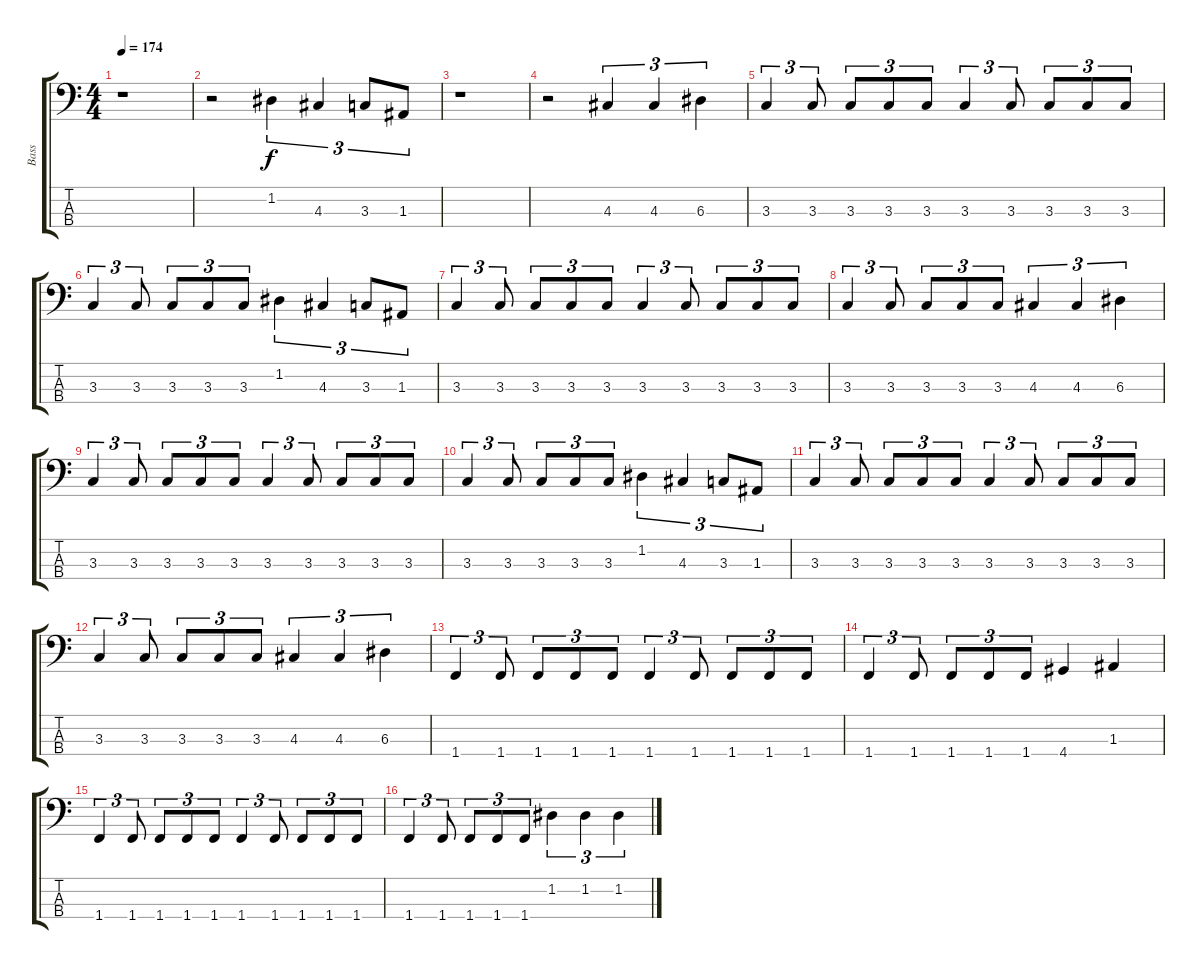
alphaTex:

\track ("Bass" "Bass") {instrument electricbassfinger}
\staff {score tabs}
\tuning (G2 D2 A1 E1) {hide}
\ts (4 4)
\tempo 174
\clef f4
\ks c
r.1{dy f} |
r.2 1.2.4{tu (3 2)} 4.3.4{tu (3 2)} 3.3.8{tu (3 2)} 1.3.8{tu (3 2)} |
r.1 |
r.2 4.3.4{tu (3 2)} 4.3.4{tu (3 2)} 6.3.4{tu (3 2)} |
3.3.4{tu (3 2)} 3.3.8{tu (3 2)} 3.3.8{tu (3 2)} 3.3.8{tu (3 2)} 3.3.8{tu (3 2)} 3.3.4{tu (3 2)} 3.3.8{tu (3 2)} 3.3.8{tu (3 2)} 3.3.8{tu (3 2)} 3.3.8{tu (3 2)} |
3.3.4{tu (3 2)} 3.3.8{tu (3 2)} 3.3.8{tu (3 2)} 3.3.8{tu (3 2)} 3.3.8{tu (3 2)} 1.2.4{tu (3 2)} 4.3.4{tu (3 2)} 3.3.8{tu (3 2)} 1.3.8{tu (3 2)} |
3.3.4{tu (3 2)} 3.3.8{tu (3 2)} 3.3.8{tu (3 2)} 3.3.8{tu (3 2)} 3.3.8{tu (3 2)} 3.3.4{tu (3 2)} 3.3.8{tu (3 2)} 3.3.8{tu (3 2)} 3.3.8{tu (3 2)} 3.3.8{tu (3 2)} |
3.3.4{tu (3 2)} 3.3.8{tu (3 2)} 3.3.8{tu (3 2)} 3.3.8{tu (3 2)} 3.3.8{tu (3 2)} 4.3.4{tu (3 2)} 4.3.4{tu (3 2)} 6.3.4{tu (3 2)} |
3.3.4{tu (3 2)} 3.3.8{tu (3 2)} 3.3.8{tu (3 2)} 3.3.8{tu (3 2)} 3.3.8{tu (3 2)} 3.3.4{tu (3 2)} 3.3.8{tu (3 2)} 3.3.8{tu (3 2)} 3.3.8{tu (3 2)} 3.3.8{tu (3 2)} |
3.3.4{tu (3 2)} 3.3.8{tu (3 2)} 3.3.8{tu (3 2)} 3.3.8{tu (3 2)} 3.3.8{tu (3 2)} 1.2.4{tu (3 2)} 4.3.4{tu (3 2)} 3.3.8{tu (3 2)} 1.3.8{tu (3 2)} |
3.3.4{tu (3 2)} 3.3.8{tu (3 2)} 3.3.8{tu (3 2)} 3.3.8{tu (3 2)} 3.3.8{tu (3 2)} 3.3.4{tu (3 2)} 3.3.8{tu (3 2)} 3.3.8{tu (3 2)} 3.3.8{tu (3 2)} 3.3.8{tu (3 2)} |
3.3.4{tu (3 2)} 3.3.8{tu (3 2)} 3.3.8{tu (3 2)} 3.3.8{tu (3 2)} 3.3.8{tu (3 2)} 4.3.4{tu (3 2)} 4.3.4{tu (3 2)} 6.3.4{tu (3 2)} |
1.4.4{tu (3 2)} 1.4.8{tu (3 2)} 1.4.8{tu (3 2)} 1.4.8{tu (3 2)} 1.4.8{tu (3 2)} 1.4.4{tu (3 2)} 1.4.8{tu (3 2)} 1.4.8{tu (3 2)} 1.4.8{tu (3 2)} 1.4.8{tu (3 2)} |
1.4.4{tu (3 2)} 1.4.8{tu (3 2)} 1.4.8{tu (3 2)} 1.4.8{tu (3 2)} 1.4.8{tu (3 2)} 4.4.4 1.3.4 |
1.4.4{tu (3 2)} 1.4.8{tu (3 2)} 1.4.8{tu (3 2)} 1.4.8{tu (3 2)} 1.4.8{tu (3 2)} 1.4.4{tu (3 2)} 1.4.8{tu (3 2)} 1.4.8{tu (3 2)} 1.4.8{tu (3 2)} 1.4.8{tu (3 2)} |
1.4.4{tu (3 2)} 1.4.8{tu (3 2)} 1.4.8{tu (3 2)} 1.4.8{tu (3 2)} 1.4.8{tu (3 2)} 1.2.4{tu (3 2)} 1.2.4{tu (3 2)} 1.2.4{tu (3 2)}
